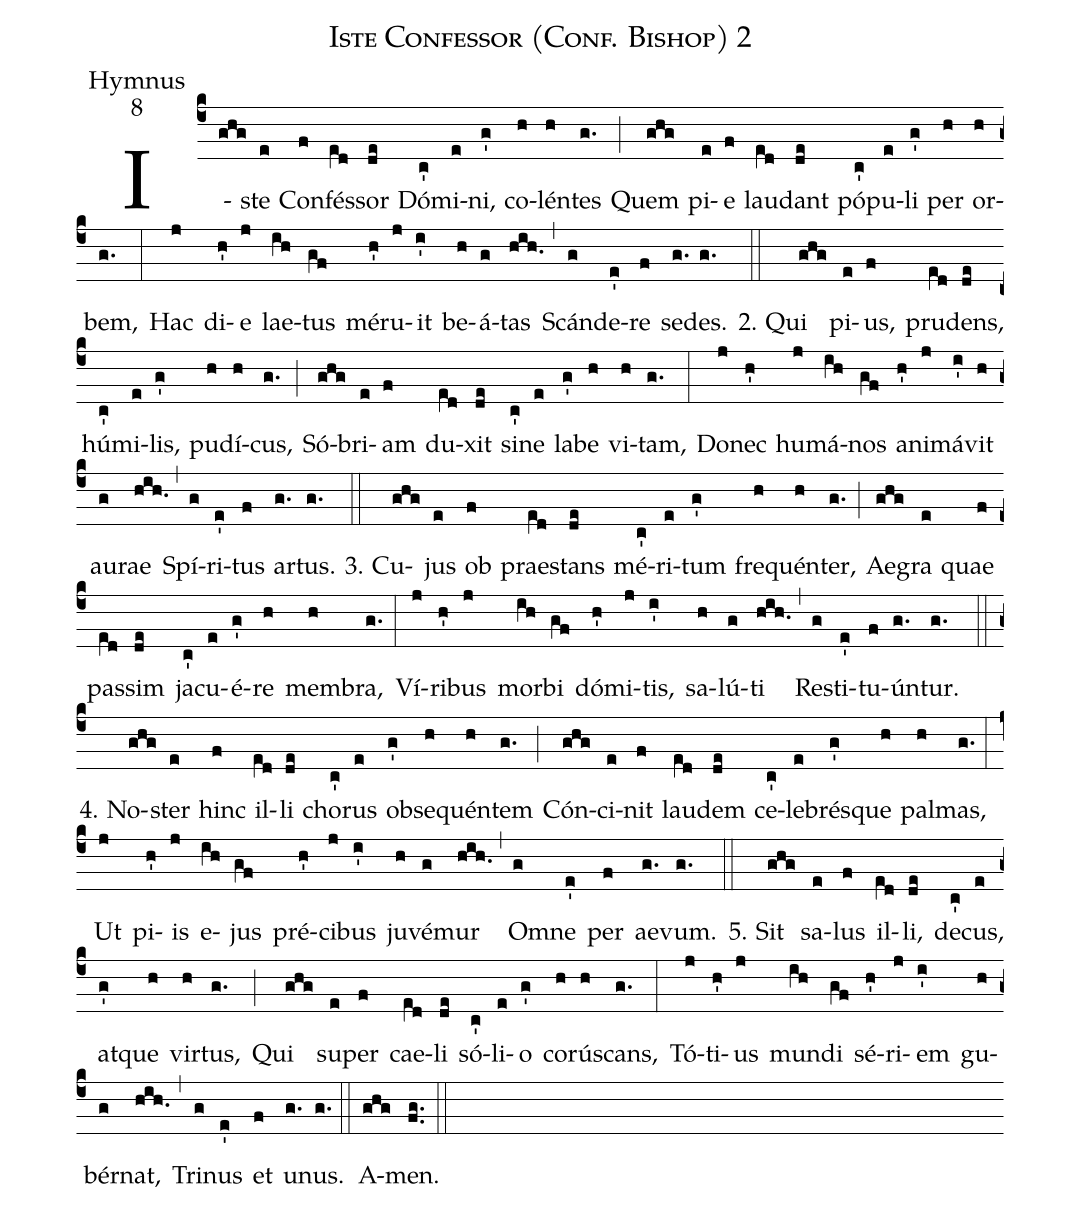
name:Iste Confessor (Conf. Bishop) 2;
office-part:Hymnus;
mode:8;
%%
(c4) I(ghg)ste(e) Con(f)fés(e[ll:1]d)sor(de) Dó(c')mi(e)ni,(g') co(h)lén(h)tes(g.) (;) Quem(ghg) pi(e)e(f) lau(e[ll:1]d)dant(de) pó(c')pu(e)li(g') per(h) or(h)bem,(g.) (:) Hac(j) di(h')e(j) lae(ih)tus(gf) mé(h')ru(j)it(i') be(h)á(g)tas(hih.) (,) Scán(g)de(e')re(f) se(g.)des.(g.) (::)
2. Qui(ghg) pi(e)us,(f) pru(e[ll:1]d)dens,(de) hú(c')mi(e)lis,(g') pu(h)dí(h)cus,(g.) (;) Só(ghg)bri(e)am(f) du(e[ll:1]d)xit(de) si(c')ne(e) la(g')be(h) vi(h)tam,(g.) (:) Do(j)nec(h') hu(j)má(ih)nos(gf) a(h')ni(j)má(i')vit(h) au(g)rae(hih.) (,) Spí(g)ri(e')tus(f) ar(g.)tus.(g.) (::)
3. Cu(ghg)jus(e) ob(f) prae(e[ll:1]d)stans(de) mé(c')ri(e)tum(g') fre(h)quén(h)ter,(g.) (;) Ae(ghg)gra(e) quae(f) pas(e[ll:1]d)sim(de) ja(c')cu(e)é(g')re(h) mem(h)bra,(g.) (:) Ví(j)ri(h')bus(j) mor(ih)bi(gf) dó(h')mi(j)tis,(i') sa(h)lú(g)ti(hih.) (,) Re(g)sti(e')tu(f)ún(g.)tur.(g.) (::)
4. No(ghg)ster(e) hinc(f) il(e[ll:1]d)li(de) cho(c')rus(e) ob(g')se(h)quén(h)tem(g.) (;) Cón(ghg)ci(e)nit(f) lau(e[ll:1]d)dem(de) ce(c')le(e)brés(g')que(h) pal(h)mas,(g.) (:) Ut(j) pi(h')is(j) e(ih)jus(gf) pré(h')ci(j)bus(i') ju(h)vé(g)mur(hih.) (,) O(g)mne(e') per(f) ae(g.)vum.(g.) (::)
5. Sit(ghg) sa(e)lus(f) il(e[ll:1]d)li,(de) de(c')cus,(e) at(g')que(h) vir(h)tus,(g.) (;) Qui(ghg) su(e)per(f) cae(e[ll:1]d)li(de) só(c')li(e)o(g') co(h)rú(h)scans,(g.) (:) Tó(j)ti(h')us(j) mun(ih)di(gf) sé(h')ri(j)em(i') gu(h)bér(g)nat,(hih.) (,) Tri(g)nus(e') et(f) u(g.)nus.(g.) (::)
A(ghg)men.(fg..) (::)
